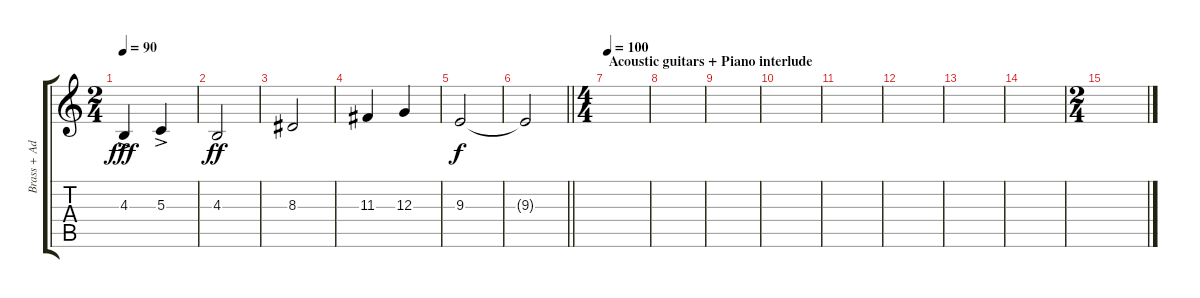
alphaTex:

\track ("Brass + Addition instruments" "Brass + Ad") {instrument brasssection}
\staff {score tabs}
\tuning (E4 B3 G3 D3 A2 E2) {hide}
\ts (2 4)
\tempo 90
\clef g2
\ks c
4.3{ac}.4{dy fff} 5.3{ac}.4 |
4.3.2{dy ff} |
8.3.2 |
11.3.4 12.3.4 |
9.3.2{dy f} |
\barLineRight lightlight
9.3{t}.2 |
\ts (4 4)
\section ("" "Acoustic guitars + Piano interlude")
\tempo 100
|
|
|
|
|
|
|
|
\ts (2 4)
